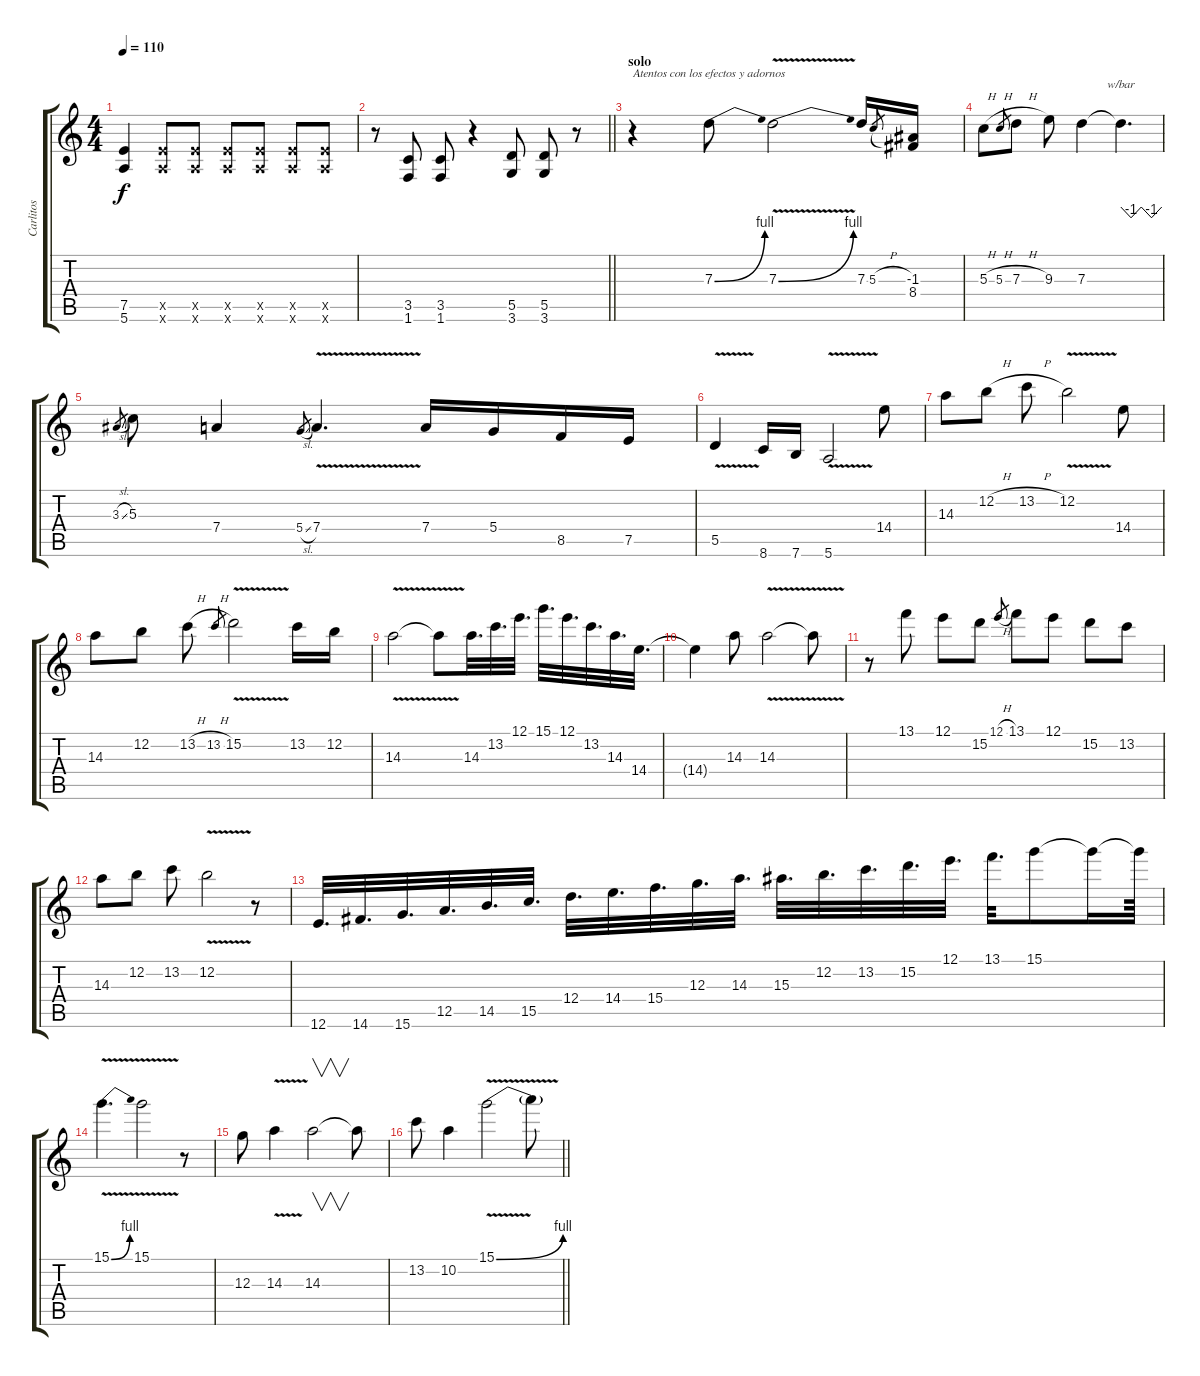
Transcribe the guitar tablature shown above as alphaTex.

\track ("Carlitos" "Carlitos") {instrument distortionguitar}
\staff {score tabs}
\tuning (E4 B3 G3 D3 A2 E2) {hide}
\ts (4 4)
\tempo 110
\clef g2
\ks c
(7.5 5.6).4{dy f} (7.5{x} 5.6{x}).8 (7.5{x} 5.6{x}).8 (7.5{x} 5.6{x}).8 (7.5{x} 5.6{x}).8 (7.5{x} 5.6{x}).8 (7.5{x} 5.6{x}).8 |
\barLineRight lightlight
r.8 (3.5 1.6).8 (3.5 1.6).8 r.4 (5.5 3.6).8 (5.5 3.6).8 r.8 |
\section ("" "solo")
r.4{txt "Atentos con los efectos y adornos"} 7.3{be (bend 0 0 60 4)}.8 7.3{be (bend 0 0 60 4) v}.2 7.3.16 5.3{h}.8{gr} (-1.3 8.4).16 |
5.3{h}.8 5.3{h}.8{gr} 7.3{h}.8 9.3.8 7.3.4 7.3{t}.4{d tbe (custom default 0 0 15 -4 30 0 45 -4 60 0)} |
3.3{sl}.8{gr} 5.3.8 7.4.4 5.4{sl}.8{gr} 7.4{v}.4{d} 7.4.16 5.4.16 8.5.16 7.5.16 |
5.5{v}.4 8.6.16 7.6.16 5.6{v}.2 14.4.8 |
14.3.8 12.2{h}.8 13.2{h}.8 12.2{v}.2 14.4.8 |
14.3.8 12.2.8 13.2{h}.8 13.2{h}.8{gr} 15.2{v}.2 13.2.16 12.2.16 |
14.3{v}.2 14.3{t}.8 14.3.32{d} 13.2.32{d} 12.1.32{d} 15.1.32{d} 12.1.32{d} 13.2.32{d} 14.3.32{d} 14.4.32{d} |
14.4{t}.4 14.3.8 14.3{v}.2 14.3{t}.8 |
r.8 13.1.8 12.1.8 15.2.8 12.1{h}.8{gr} 13.1.8 12.1.8 15.2.8 13.2.8 |
14.3.8 12.2.8 13.2.8 12.2{v}.2 r.8 |
12.6.32{d} 14.6.32{d} 15.6.32{d} 12.5.32{d} 14.5.32{d} 15.5.32{d} 12.4.32{d} 14.4.32{d} 15.4.32{d} 12.3.32{d} 14.3.32{d} 15.3.32{d} 12.2.32{d} 13.2.32{d} 15.2.32{d} 12.1.32{d} 13.1.32{d} 15.1.8 15.1{t}.16 15.1{t}.64 |
15.1{be (bend 0 0 60 4) v}.4{d} 15.1{v}.2 r.8 |
12.3.8 14.3{v}.4 14.3.2{v} 14.3{t}.8 |
\barLineRight lightlight
13.2.8 10.2.4 15.1{be (bend 0 0 60 4) v}.2 15.1{t}.8
